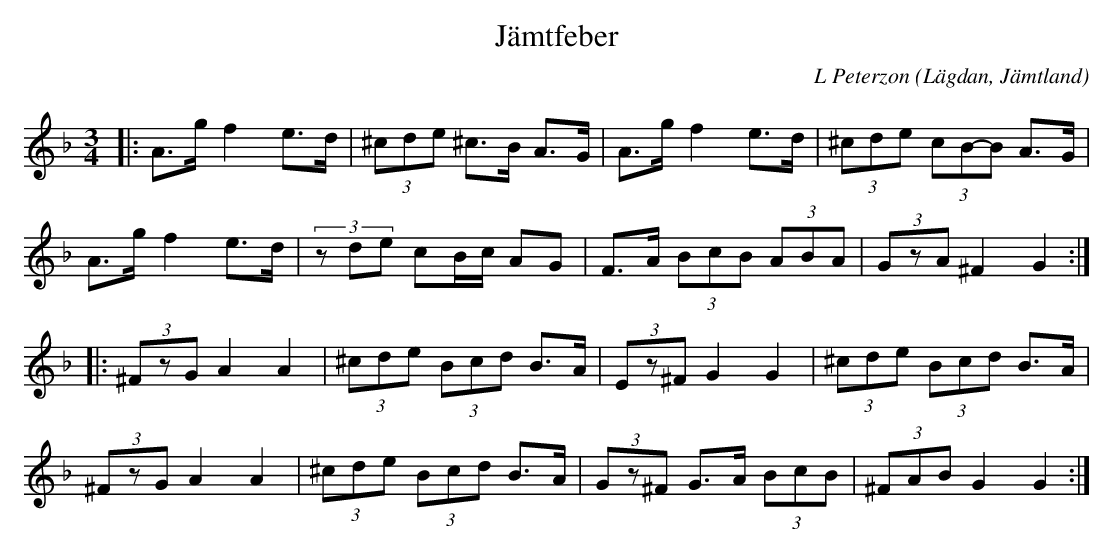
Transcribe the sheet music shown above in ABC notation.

X:1
T:Jämtfeber
C: L Peterzon
O:Lägdan, Jämtland
M:3/4
L:1/8
K:Dm
|: A>g f2 e>d|(3^cde ^c>B A>G|A>g f2 e>d|(3^cde (3cB-B A>G|
A>g f2 e>d|(3zde cB/c/ AG|F>A (3BcB (3ABA|(3GzA ^F2 G2:|
|:(3^FzG A2 A2|(3^cde (3Bcd B>A|(3Ez^F G2 G2|(3^cde (3Bcd B>A|
(3^FzG A2 A2|(3^cde (3Bcd B>A| (3Gz^F G>A (3BcB|(3^FAB G2 G2:|
